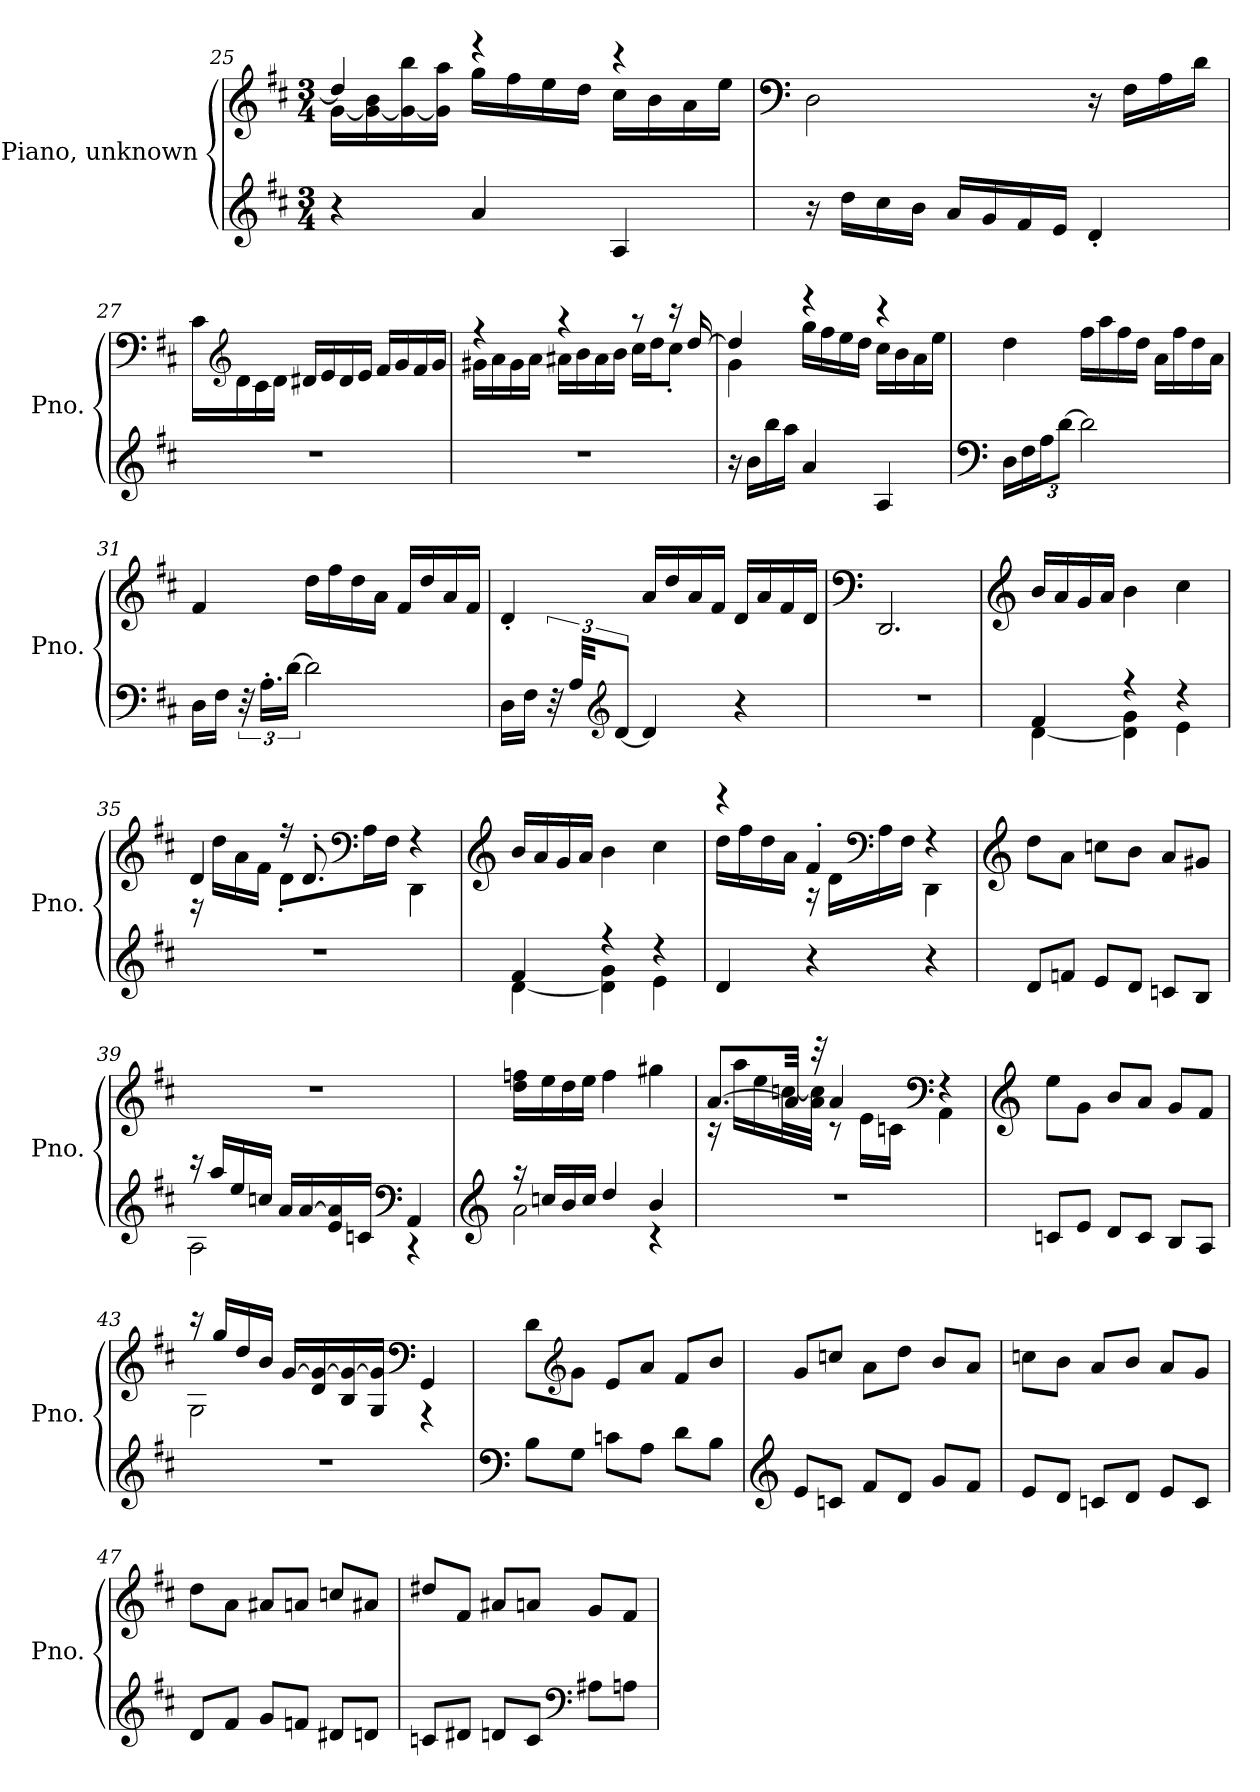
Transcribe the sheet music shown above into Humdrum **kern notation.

**kern	**kern
*part1	*part1
*staff2	*staff1
*I"Piano, unknown	*
*I'Pno.	*
*clefG2	*clefG2
*k[f#c#]	*k[f#c#]
*M3/4	*M3/4
=25	=25
*	*^
4r	4dd/]	[16g\LL
.	.	16g\_ 16b\
.	.	16g\_ 16bb\
.	.	16g\] 16aa\JJ
4a/	4r	16gg\LL
.	.	16ff#\
.	.	16ee\
.	.	16dd\JJ
4A/	4r	16cc#\LL
.	.	16b\
.	.	16a\
.	.	16ee\JJ
*	*v	*v
!!LO:LB:g=z
=26	=26
*	*clefF4
16r	2D\
16dd\LL	.
16cc#\	.
16b\JJ	.
16a/LL	.
16g/	.
16f#/	.
16e/JJ	.
4d'/	16r
.	16F#\LL
.	16A\
.	16d\JJ
=27	=27
2.r	16c#\LL
*	*clefG2
.	16d\
.	16c#\
.	16d\JJ
.	16d#X/LL
.	16e/
.	16d#/
.	16e/JJ
.	16f#/LL
.	16g/
.	16f#/
.	16g/JJ
=28	=28
*	*^
2.r	4r	16g#X\LL
.	.	16a\
.	.	16g#\
.	.	16a\JJ
.	4r	16a#X\LL
.	.	16b\
.	.	16a#\
.	.	16b\JJ
.	8r	16cc#\LL
.	.	16dd\J
.	16r	8cc#'\J
.	[16dd/	.
!!LO:LB:g=z	!!
=29	=29	=29
16r	4dd/]	4g\
16b\LL	.	.
16bb\	.	.
16aa\JJ	.	.
4a/	4r	16gg\LL
.	.	16ff#\
.	.	16ee\
.	.	16dd\JJ
4A/	4r	16cc#\LL
.	.	16b\
.	.	16a\
.	.	16ee\JJ
*	*v	*v
=30	=30
*clefF4	*
16D\LL	4dd\
16F#\	.
*Xbrackettup	*
24A\J	.
[12d\J	.
2d\]	16ff#\LL
.	16aa\
.	16ff#\
.	16dd\JJ
.	16a\LL
.	16ff#\
.	16dd\
.	16a\JJ
=31	=31
16D\LL	4f#/
16F#\JJ	.
*brackettup	*
48r	.
24.A'\LL	.
[24d\JJ	.
2d\]	16dd\LL
.	16ff#\
.	16dd\
.	16a\JJ
.	16f#/LL
.	16dd/
.	16a/
.	16f#/JJ
!!LO:LB:g=z
=32	=32
16D\LL	4d'/
16F#\JJ	.
48r	.
48A/KKL	.
*clefG2	*
[12d/J	.
4d/]	16a/LL
.	16dd/
.	16a/
.	16f#/JJ
4r	16d/LL
.	16a/
.	16f#/
.	16d/JJ
=33	=33
*	*clefF4
2.r	2.DD/
=34	=34
*	*clefG2
*^	*
4f#/	[4d\	16b/LL
.	.	16a/
.	.	16g/
.	.	16a/JJ
4r	4d\] 4g\	4b\
4r	4e\	4cc#\
*v	*v	*
=35	=35
*	*^
2.r	4d/	16r
.	.	16dd\LL
.	.	16a\
.	.	16f#\JJ
.	16r	8d'\L
.	8.d'/	.
*	*clefF4	*
.	.	16A\L
.	.	16F#\JJ
.	4r	4DD\
*	*v	*v
!!LO:LB:g=z
=36	=36
*	*clefG2
*^	*
4f#/	[4d\	16b/LL
.	.	16a/
.	.	16g/
.	.	16a/JJ
4r	4d\] 4g\	4b\
4r	4e\	4cc#\
*v	*v	*
=37	=37
*	*^
4d/	4r	16dd\LL
.	.	16ff#\
.	.	16dd\
.	.	16a\JJ
4r	4f#'/	16r
.	.	16d\LL
*	*clefF4	*
.	.	16A\
.	.	16F#\JJ
4r	4r	4DD\
*	*v	*v
=38	=38
*	*clefG2
8d/L	8dd\L
8fn/J	8a\J
8e/L	8ccn\L
8d/J	8b\J
8cn/L	8a/L
8B/J	8g#X/J
=39	=39
*^	*
16r	2A\	2.r
16aa/LL	.	.
16ee/	.	.
16ccn/JJ	.	.
16a/LL	.	.
[16a/	.	.
16e/ 16a/]	.	.
16cn/JJ	.	.
*clefF4	*	*
4AA/	4r	.
!!LO:LB:g=z
=40	=40	=40
*clefG2	*	*
16r	2a\	16dd\ 16ffn\LL
16ccn/LL	.	16ee\
16b/	.	16dd\
16cc/JJ	.	16ee\JJ
4dd/	.	4ff\
4b/	4r	4gg#X\
*v	*v	*
=41	=41
*	*^
2.r	[8.a/L	16r
.	.	16aa\LL
.	.	16ee\
.	32a/Jkk]	[32ccn\L
.	32r	32a\ 32cc\]JJJ
.	4a/	8r
.	.	16e\LL
.	.	16cn\JJ
*	*clefF4	*
.	4r	4AA\
*	*v	*v
=42	=42
*	*clefG2
8cn/L	8ee\L
8e/J	8g\J
8d/L	8b/L
8c/J	8a/J
8B/L	8g/L
8A/J	8f#/J
!!LO:PB:g=z
=43	=43
*	*^
2.r	16r	2G\
.	16gg/LL	.
.	16dd/	.
.	16b/JJ	.
.	[16g/LL	.
.	16d/ 16g/_	.
.	16B/ 16g/_	.
.	16G/ 16g/]JJ	.
*	*clefF4	*
.	4GG/	4r
*	*v	*v
=44	=44
*clefF4	*
8B\L	8d\L
*	*clefG2
8G\J	8g\J
8cn\L	8e/L
8A\J	8a/J
8d\L	8f#/L
8B\J	8b/J
=45	=45
*clefG2	*
8e/L	8g/L
8cn/J	8ccn/J
8f#/L	8a\L
8d/J	8dd\J
8g/L	8b/L
8f#/J	8a/J
=46	=46
8e/L	8ccn\L
8d/J	8b\J
8cn/L	8a/L
8d/J	8b/J
8e/L	8a/L
8c/J	8g/J
!!LO:LB:g=z
=47	=47
8d/L	8dd\L
8f#/J	8a\J
8g/L	8a#X/L
8fn/J	8an/J
8d#X/L	8ccn/L
8dn/J	8a#X/J
=48	=48
8cn/L	8dd#X/L
8d#X/J	8f#/J
8dn/L	8a#X/L
8c/J	8an/J
*clefF4	*
8A#X\L	8g/L
8An\J	8f#/J
=	=
*-	*-
